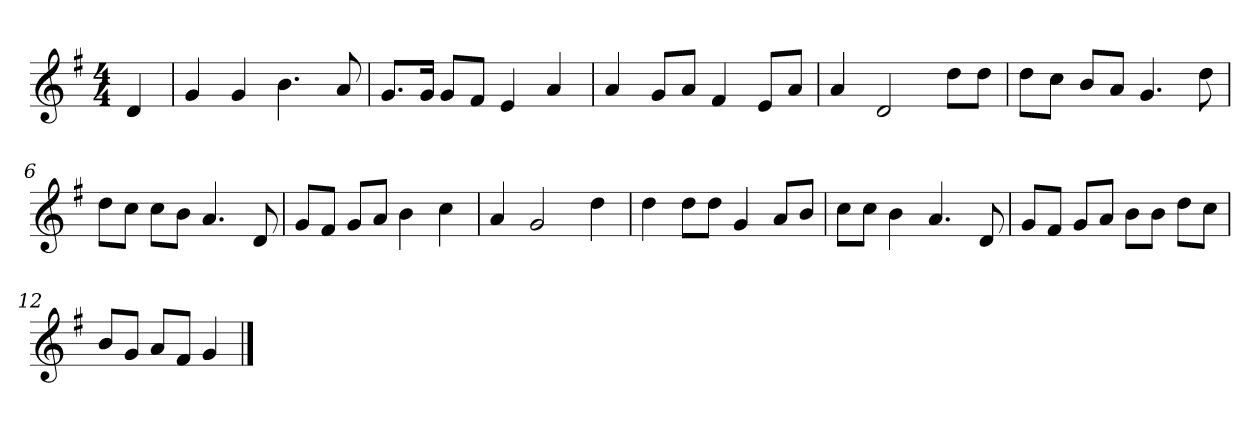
**kern
*part1
*staff1
*k[f#]
*M4/4
*MM120
=
4d
=1
4g
4g
4.b
8a
=2
8.gL
16gJk
8gL
8f#J
4e
4a
=3
4a
8gL
8aJ
4f#
8eL
8aJ
=4
4a
2d
8ddL
8ddJ
=5
8ddL
8ccJ
8bL
8aJ
4.g
8dd
=6
8ddL
8ccJ
8ccL
8bJ
4.a
8d
=7
8gL
8f#J
8gL
8aJ
4b
4cc
=8
4a
2g
4dd
=9
4dd
8ddL
8ddJ
4g
8aL
8bJ
=10
8ccL
8ccJ
4b
4.a
8d
=11
8gL
8f#J
8gL
8aJ
8bL
8bJ
8ddL
8ccJ
=12
8bL
8gJ
8aL
8f#J
4g
==
*-
